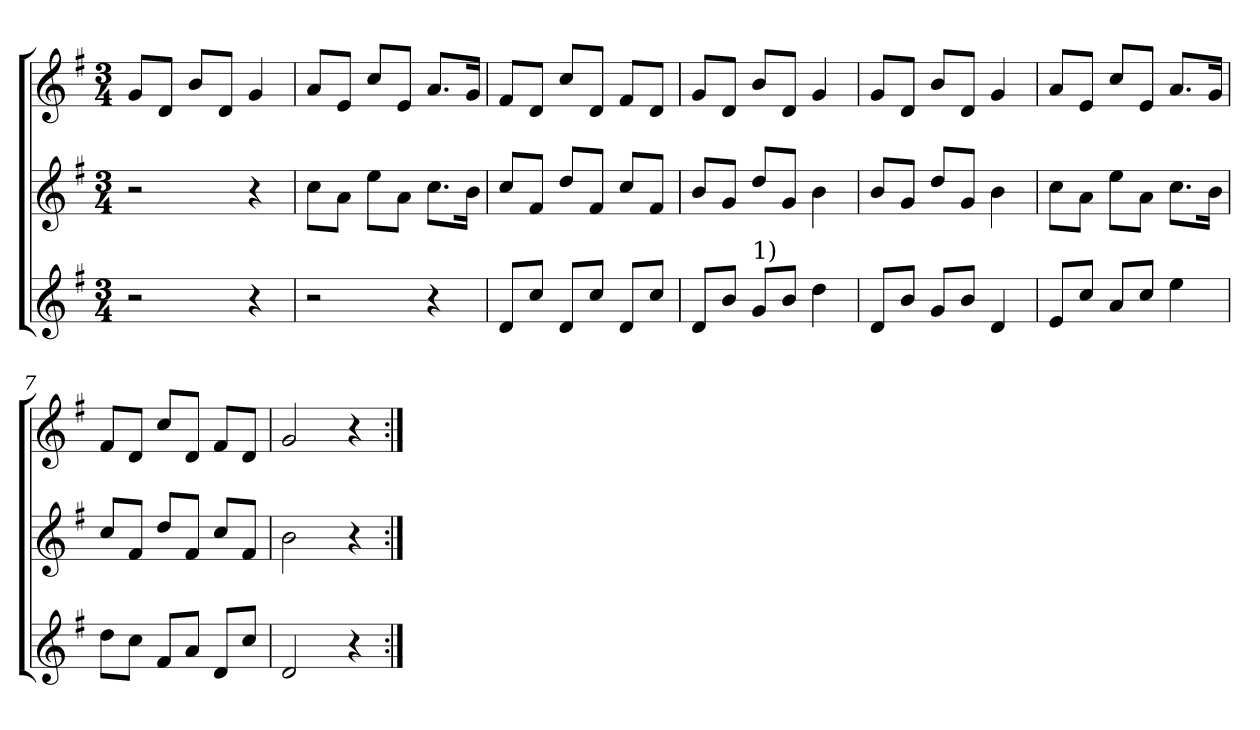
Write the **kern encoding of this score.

**kern	**kern	**kern
*part3	*part2	*part1
*staff3	*staff2	*staff1
*clefG2	*clefG2	*clefG2
*k[f#]	*k[f#]	*k[f#]
*G:	*G:	*G:
*M3/4	*M3/4	*M3/4
=1	=1	=1
2r	2r	8g/L
.	.	8d/J
.	.	8b/L
.	.	8d/J
4r	4r	4g/
=2	=2	=2
2r	8cc\L	8a/L
.	8a\J	8e/J
.	8ee\L	8cc/L
.	8a\J	8e/J
4r	8.cc\L	8.a/L
.	16b\Jk	16g/Jk
=3	=3	=3
8d/L	8cc/L	8f#/L
8cc/J	8f#/J	8d/J
8d/L	8dd/L	8cc/L
8cc/J	8f#/J	8d/J
8d/L	8cc/L	8f#/L
8cc/J	8f#/J	8d/J
=4	=4	=4
8d/L	8b/L	8g/L
8b/J	8g/J	8d/J
!LO:TX:a:t=1)	!	!
8g/L	8dd/L	8b/L
8b/J	8g/J	8d/J
4dd\	4b\	4g/
=5	=5	=5
8d/L	8b/L	8g/L
8b/J	8g/J	8d/J
8g/L	8dd/L	8b/L
8b/J	8g/J	8d/J
4d/	4b\	4g/
=6	=6	=6
8e/L	8cc\L	8a/L
8cc/J	8a\J	8e/J
8a/L	8ee\L	8cc/L
8cc/J	8a\J	8e/J
4ee\	8.cc\L	8.a/L
.	16b\Jk	16g/Jk
=7	=7	=7
8dd\L	8cc/L	8f#/L
8cc\J	8f#/J	8d/J
8f#/L	8dd/L	8cc/L
8a/J	8f#/J	8d/J
8d/L	8cc/L	8f#/L
8cc/J	8f#/J	8d/J
=8	=8	=8
2d/	2b\	2g/
4r	4r	4r
=:|!	=:|!	=:|!
*-	*-	*-
